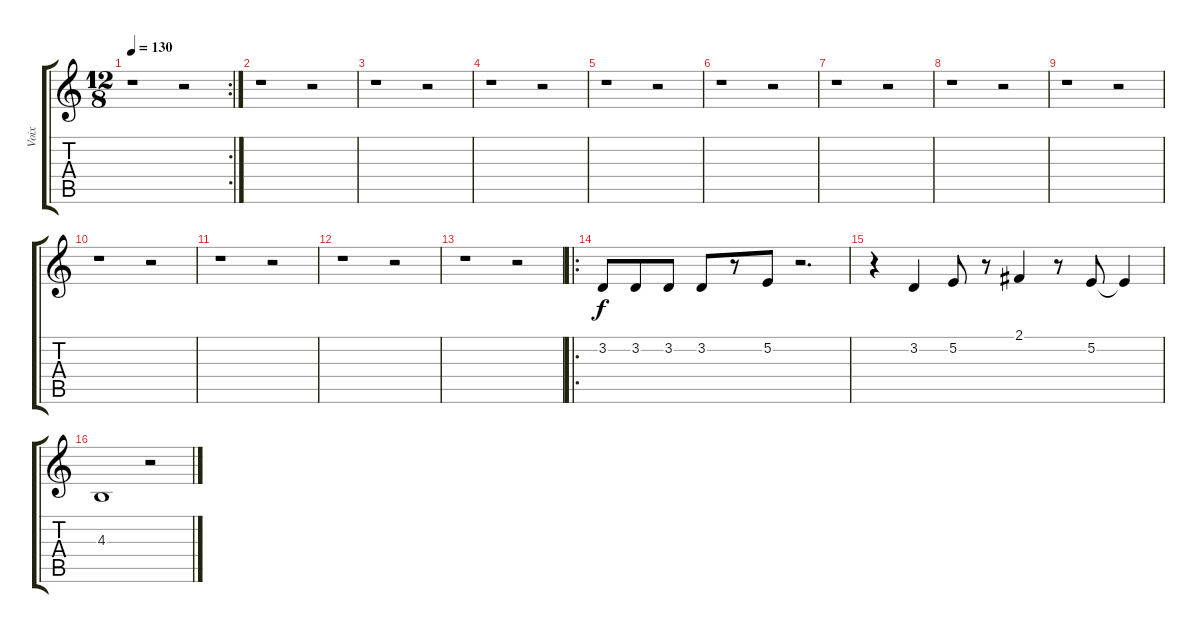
\track ("Voix" "Voix") {instrument choiraahs}
\staff {score tabs}
\tuning (E4 B3 G3 D3 A2 E2) {hide}
\rc 2
\ts (12 8)
\tempo 130
\clef g2
\ks c
r.1{dy f} r.2 |
r.1 r.2 |
r.1 r.2 |
r.1 r.2 |
r.1 r.2 |
r.1 r.2 |
r.1 r.2 |
r.1 r.2 |
r.1 r.2 |
r.1 r.2 |
r.1 r.2 |
r.1 r.2 |
r.1 r.2 |
\ro
3.2.8 3.2.8 3.2.8 3.2.8 r.8 5.2.8 r.2{d} |
r.4 3.2.4 5.2.8 r.8 2.1.4 r.8 5.2.8 5.2{t}.4 |
4.3.1 r.2
